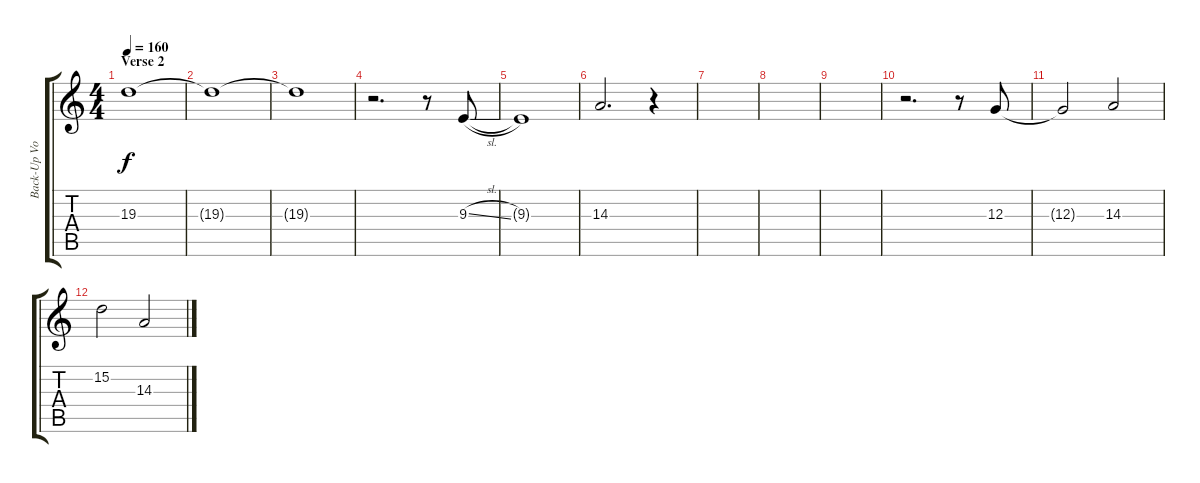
\track ("Back-Up Vocals" "Back-Up Vo") {instrument oboe}
\staff {score tabs}
\tuning (E4 B3 G3 D3 A2 E2) {hide}
\ts (4 4)
\section ("" "Verse 2")
\tempo 160
\clef g2
\ks c
19.3.1{dy f volume 3} |
19.3{t}.1 |
19.3{t}.1 |
r.2{d volume 14} r.8 9.3{sl}.8 |
9.3{t}.1 |
14.3.2{d} r.4 |
|
|
|
r.2{d} r.8 12.3.8 |
12.3{t}.2 14.3.2 |
15.2.2 14.3.2
